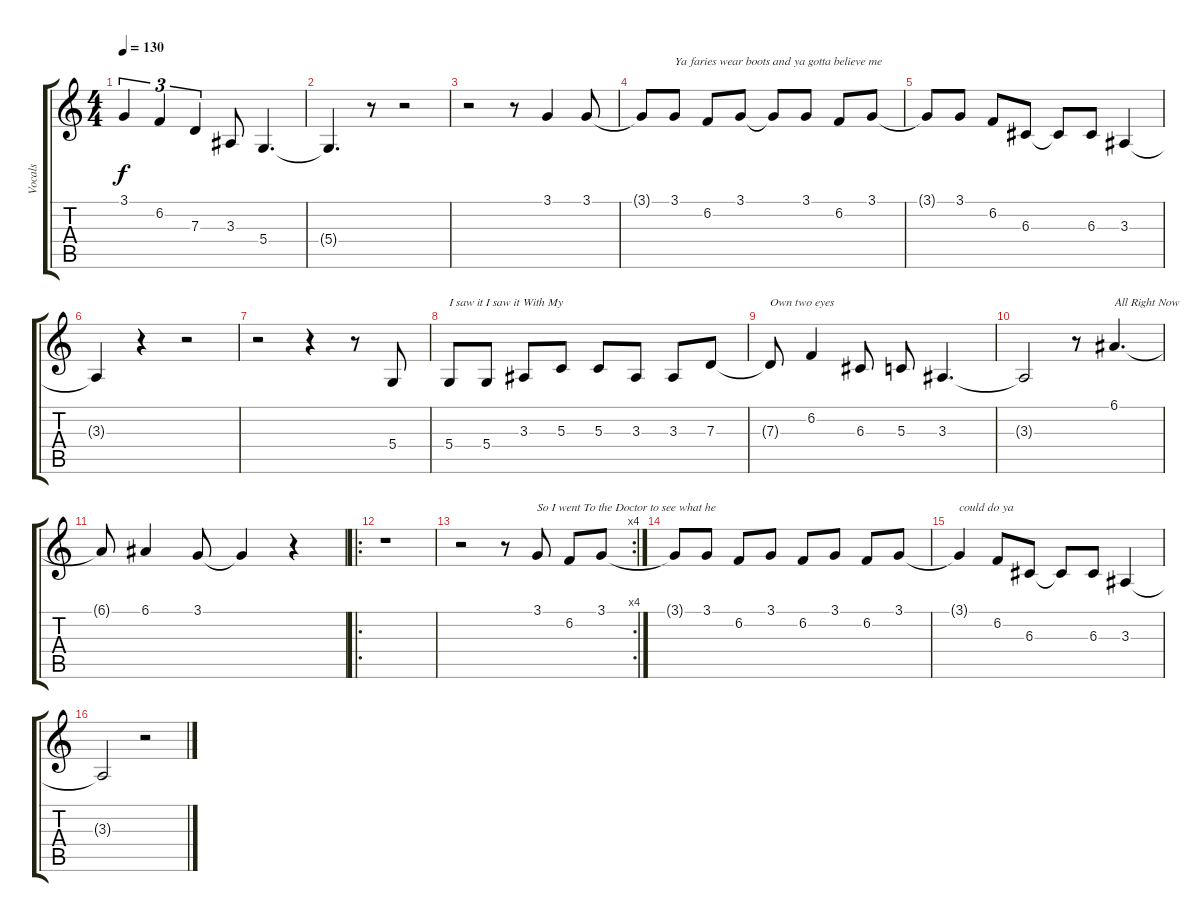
\track ("Vocals" "Vocals") {instrument tenorsax}
\staff {score tabs}
\tuning (E4 B3 G3 D3 A2 E2) {hide}
\ts (4 4)
\tempo 130
\clef g2
\ks c
3.1{t}.4{tu (3 2) dy f} 6.2.4{tu (3 2)} 7.3.4{tu (3 2)} 3.3.8 5.4.4{d} |
5.4{t}.4{d} r.8 r.2 |
r.2 r.8 3.1.4 3.1.8 |
3.1{t}.8 3.1.8{txt "Ya faries wear boots and ya gotta believe me"} 6.2.8 3.1.8 3.1{t}.8 3.1.8 6.2.8 3.1.8 |
3.1{t}.8 3.1.8 6.2.8 6.3.8 6.3{t}.8 6.3.8 3.3.4 |
3.3{t}.4 r.4 r.2 |
r.2 r.4 r.8 5.4.8 |
5.4.8{txt "I saw it I saw it With My "} 5.4.8 3.3.8 5.3.8 5.3.8 3.3.8 3.3.8 7.3.8 |
7.3{t}.8{txt "Own two eyes"} 6.2.4 6.3.8 5.3.8 3.3.4{d} |
3.3{t}.2 r.8 6.1.4{d txt "All Right Now"} |
6.1{t}.8 6.1.4 3.1.8 3.1{t}.4 r.4 |
\ro
r.1 |
\rc 4
r.2 r.8 3.1.8{txt "So I went To the Doctor to see what he"} 6.2.8 3.1.8 |
3.1{t}.8 3.1.8 6.2.8 3.1.8 6.2.8 3.1.8 6.2.8 3.1.8 |
3.1{t}.4{txt "could do ya"} 6.2.8 6.3.8 6.3{t}.8 6.3.8 3.3.4 |
3.3{t}.2 r.2
